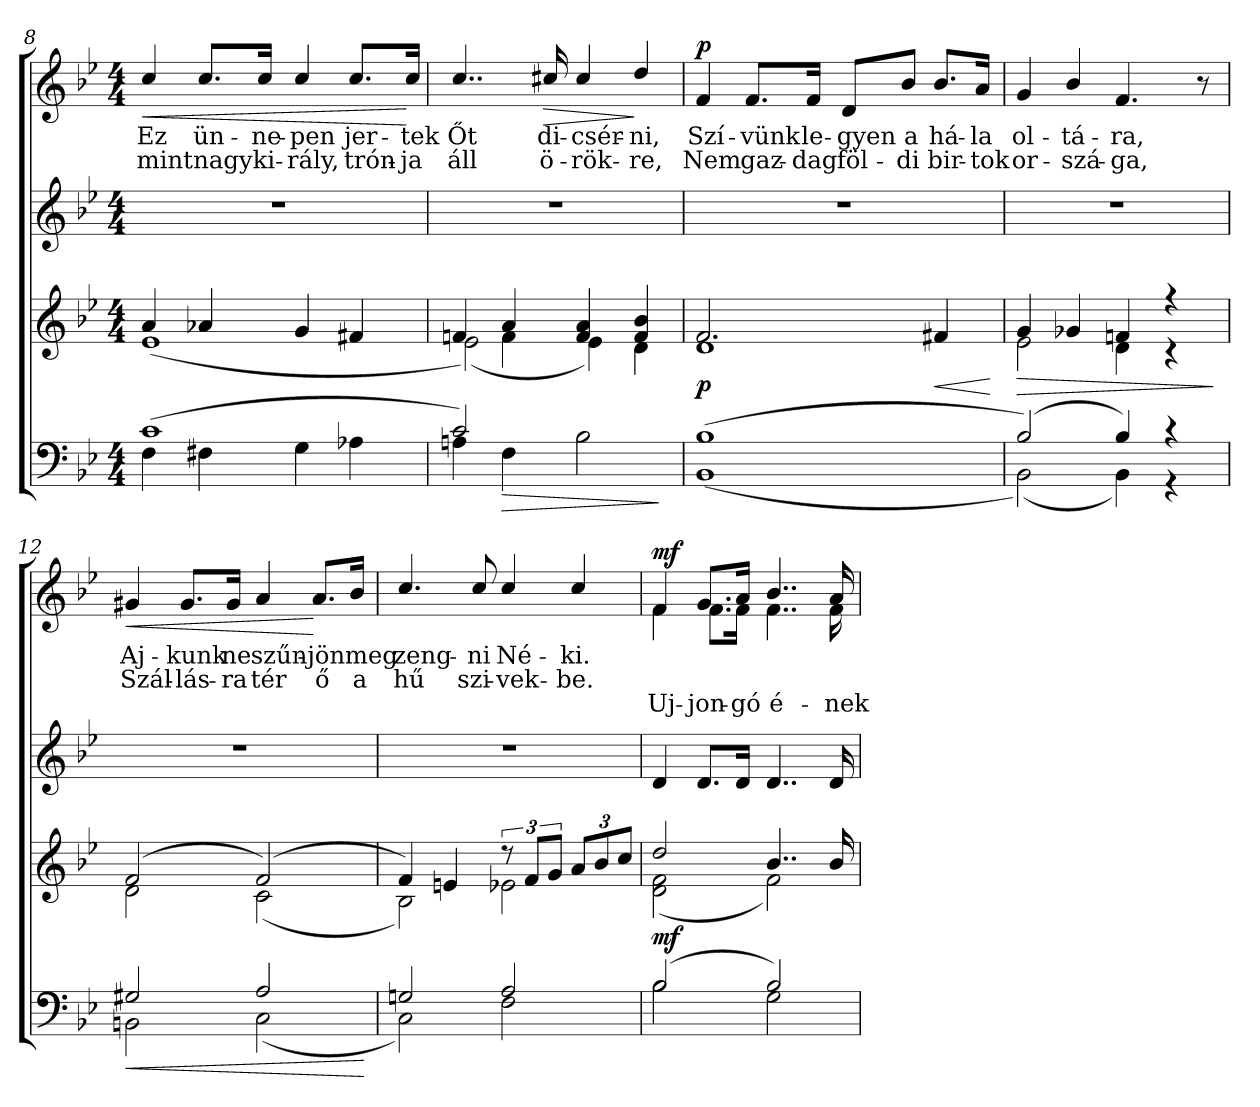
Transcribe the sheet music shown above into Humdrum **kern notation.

**kern	**dynam	**kern	**dynam	**kern	**kern	**text	**text	**text	**dynam
*part4	*part4	*part3	*part3	*part2	*part1	*part1	*part1	*part1	*part1
*staff4	*staff4	*staff3	*staff3	*staff2	*staff1	*staff1	*staff1	*staff1	*staff1
*clefF4	*	*clefG2	*	*clefG2	*clefG2	*	*	*	*
*k[b-e-]	*	*k[b-e-]	*	*k[b-e-]	*k[b-e-]	*	*	*	*
*g:	*	*g:	*	*g:	*g:	*	*	*	*
*M4/4	*	*M4/4	*	*M4/4	*M4/4	*	*	*	*
=8	=8	=8	=8	=8	=8	=8	=8	=8	=8
*^	*	*^	*	*	*	*	*	*	*
!	!	!	!	!	!	!	!	!LO:LY:b	!LO:LY:b	!	!LO:HP:b
(>1c	4F\	.	4a/	(<1e-	.	1r	4cc/	Ez	mint	.	<
!	!	!	!	!	!	!	!	!LO:LY:b	!LO:LY:b	!	!
.	4F#X\	.	4a-X/	.	.	.	8.cc/L	ün-	nagy	.	.
!	!	!	!	!	!	!	!	!LO:LY:b	!LO:LY:b	!	!
.	.	.	.	.	.	.	16cc/Jk	-ne-	ki-	.	.
!	!	!	!	!	!	!	!	!LO:LY:b	!LO:LY:b	!	!
.	4G\	.	4g/	.	.	.	4cc/	-pen	-rály,	.	.
!	!	!	!	!	!	!	!	!LO:LY:b	!LO:LY:b	!	!
.	4A-X\	.	4f#X/	.	.	.	8.cc/L	jer-	trón-	.	.
!	!	!	!	!	!	!	!	!LO:LY:b	!LO:LY:b	!	!
.	.	.	.	.	.	.	16cc/Jk	-tek	-ja	.	[
=9	=9	=9	=9	=9	=9	=9	=9	=9	=9	=9	=9
*	*	*	*	*^	*	*	*	*	*	*	*
!	!	!	!	!	!	!	!	!	!LO:LY:b	!LO:LY:b	!	!
2c/)	4An\	.	4fn/	(<2e-\)	4ryy	.	1r	4..cc/	Őt	áll	.	.
!	!	!LO:HP:b	!	!	!	!	!	!	!	!	!	!
.	4F\	>	4a/	.	4f\	.	.	.	.	.	.	.
!	!	!	!	!	!	!	!	!	!LO:LY:b	!LO:LY:b	!	!LO:HP:b
.	.	.	.	.	.	.	.	16cc#X/	di-	ö-	.	>
!	!	!	!	!	!	!	!	!	!LO:LY:b	!LO:LY:b	!	!
2ryy	2B-\	.	4f/ 4a/	4e-\)	2ryy	.	.	4cc#/	-csér-	-rök-	.	.
!	!	!	!	!	!	!	!	!	!LO:LY:b	!LO:LY:b	!	!
.	.	.	4f/ 4b-/	4d\	.	.	.	4dd/	-ni,	-re,	.	]
*v	*v	*	*	*	*	*	*	*	*	*	*	*
*	*	*v	*v	*v	*	*	*	*	*	*	*
.	]	.	.	.	.	.	.	.	.
!!LO:LB:g=z
=10	=10	=10	=10	=10	=10	=10	=10	=10	=10
*^	*	*^	*	*	*	*	*	*	*
!	!	!	!	!	!LO:DY:b	!	!	!LO:LY:b	!LO:LY:b	!	!LO:DY:a
(>1B-	(<1BB-	.	2.f/	1d	p	1r	4f/	Szí-	Nem	.	p
!	!	!	!	!	!	!	!	!LO:LY:b	!LO:LY:b	!	!
.	.	.	.	.	.	.	8.f/L	-vünk	gaz-	.	.
!	!	!	!	!	!	!	!	!LO:LY:b	!LO:LY:b	!	!
.	.	.	.	.	.	.	16f/Jk	le-	-dag	.	.
!	!	!	!	!	!	!	!	!LO:LY:b	!LO:LY:b	!	!
.	.	.	.	.	.	.	8d/L	-gyen	föl-	.	.
!	!	!	!	!	!	!	!	!LO:LY:b	!LO:LY:b	!	!
.	.	.	.	.	.	.	8b-/J	a	-di	.	.
!	!	!	!	!	!LO:HP:b	!	!	!	!	!	!
!	!	!	!	!	!	!	!	!LO:LY:b	!LO:LY:b	!	!
.	.	.	4f#X/	.	<	.	8.b-/L	há-	bir-	.	.
!	!	!	!	!	!	!	!	!LO:LY:b	!LO:LY:b	!	!
.	.	.	.	.	.	.	16a/Jk	-la	-tok	.	.
*v	*v	*	*	*	*	*	*	*	*	*	*
*	*	*v	*v	*	*	*	*	*	*	*
.	.	.	[	.	.	.	.	.	.
=11	=11	=11	=11	=11	=11	=11	=11	=11	=11
*^	*	*	*	*	*	*	*	*	*
!	!	!	!	!LO:HP:b	!	!	!	!	!	!
*	*	*	*^	*	*	*	*	*	*	*
!	!	!	!	!	!	!	!	!LO:LY:b	!LO:LY:b	!	!
(2B-/)	(<2BB-\)	.	4g/	2e-\	>	1r	4g/	ol-	or-	.	.
!	!	!	!	!	!	!	!	!LO:LY:b	!LO:LY:b	!	!
.	.	.	4g-X/	.	.	.	4b-/	-tá-	-szá-	.	.
!	!	!	!	!	!	!	!	!LO:LY:b	!LO:LY:b	!	!
4B-/)	4BB-\)	.	4fn/	4d\	.	.	4.f/	-ra,	-ga,	.	.
4r	4r	.	4r	4r	.	.	.	.	.	.	.
.	.	.	.	.	.	.	8r	.	.	.	.
*v	*v	*	*	*	*	*	*	*	*	*	*
*	*	*v	*v	*	*	*	*	*	*	*
.	.	.	]	.	.	.	.	.	.
=12	=12	=12	=12	=12	=12	=12	=12	=12	=12
!	!LO:HP:b	!	!	!	!	!	!	!	!
*^	*	*^	*	*	*	*	*	*	*
!	!	!	!	!	!	!	!	!LO:LY:b	!LO:LY:b	!	!LO:HP:b
2G#X/	2BBn\	<	(>2f/	2d\	.	1r	4g#X/	Aj-	Szál-	.	<
!	!	!	!	!	!	!	!	!LO:LY:b	!LO:LY:b	!	!
.	.	.	.	.	.	.	8.g#/L	-kunk	-lás-	.	.
!	!	!	!	!	!	!	!	!LO:LY:b	!LO:LY:b	!	!
.	.	.	.	.	.	.	16g#/Jk	ne	-ra	.	.
!	!	!	!	!	!	!	!	!LO:LY:b	!LO:LY:b	!	!
2A/	(<2C\	.	(>2f/)	(<2c\	.	.	4a/	szűn-	tér	.	.
!	!	!	!	!	!	!	!	!LO:LY:b	!LO:LY:b	!	!
.	.	.	.	.	.	.	8.a/L	-jön	ő	.	[
!	!	!	!	!	!	!	!	!LO:LY:b	!LO:LY:b	!	!
.	.	.	.	.	.	.	16b-/Jk	meg	a	.	.
*v	*v	*	*	*	*	*	*	*	*	*	*
*	*	*v	*v	*	*	*	*	*	*	*
.	[	.	.	.	.	.	.	.	.
=13	=13	=13	=13	=13	=13	=13	=13	=13	=13
*^	*	*^	*	*	*	*	*	*	*
!	!	!	!	!	!	!	!	!LO:LY:b	!LO:LY:b	!	!
2Gn/	2C\)	.	4f/)	2B-\)	.	1r	4.cc/	zeng-	hű	.	.
.	.	.	4en/	.	.	.	.	.	.	.	.
!	!	!	!	!	!	!	!	!LO:LY:b	!LO:LY:b	!	!
.	.	.	.	.	.	.	8cc/	-ni	szi-	.	.
!	!	!	!	!	!	!	!	!LO:LY:b	!LO:LY:b	!	!
2A/	2F\	.	12r	2e-X\	.	.	4cc/	Né-	-vek-	.	.
.	.	.	12f/L	.	.	.	.	.	.	.	.
.	.	.	12g/J	.	.	.	.	.	.	.	.
!	!	!	!	!	!	!	!	!LO:LY:b	!LO:LY:b	!	!
.	.	.	12a/L	.	.	.	4cc/	-ki.	-be.	.	.
.	.	.	12b-/	.	.	.	.	.	.	.	.
.	.	.	12cc/J	.	.	.	.	.	.	.	.
!!LO:LB:g=z
=14	=14	=14	=14	=14	=14	=14	=14	=14	=14	=14	=14
!	!	!	!	!	!	!	!LO:TX:a:B:t=Nõi kar	!	!	!	!
!	!	!LO:DY:a	!	!	!	!	!	!	!	!LO:LY:b	!LO:DY:b
*	*	*	*	*	*	*	*^	*	*	*	*
(2B-/	2B-\	mf	2dd/	(2d\ 2f\	.	4d/	4f/	4f\	.	.	Uj-	mf
!	!	!	!	!	!	!	!	!	!	!	!LO:LY:b	!
.	.	.	.	.	.	8.d/L	8.g/L	8.f\L	.	.	-jon-	.
!	!	!	!	!	!	!	!	!	!	!	!LO:LY:b	!
.	.	.	.	.	.	16d/Jk	16a/Jk	16f\Jk	.	.	-gó	.
!	!	!	!	!	!	!	!	!	!	!	!LO:LY:b	!
2B-/)	2G\	.	4..b-/	2f\)	.	4..d/	4..b-/	4..f\	.	.	é-	.
!	!	!	!	!	!	!	!	!	!	!	!LO:LY:b	!
.	.	.	16b-/	.	.	16d/	16a/	16f\	.	.	-nek	.
*v	*v	*	*	*	*	*	*v	*v	*	*	*	*
*	*	*v	*v	*	*	*	*	*	*	*
=	=	=	=	=	=	=	=	=	=
*-	*-	*-	*-	*-	*-	*-	*-	*-	*-
